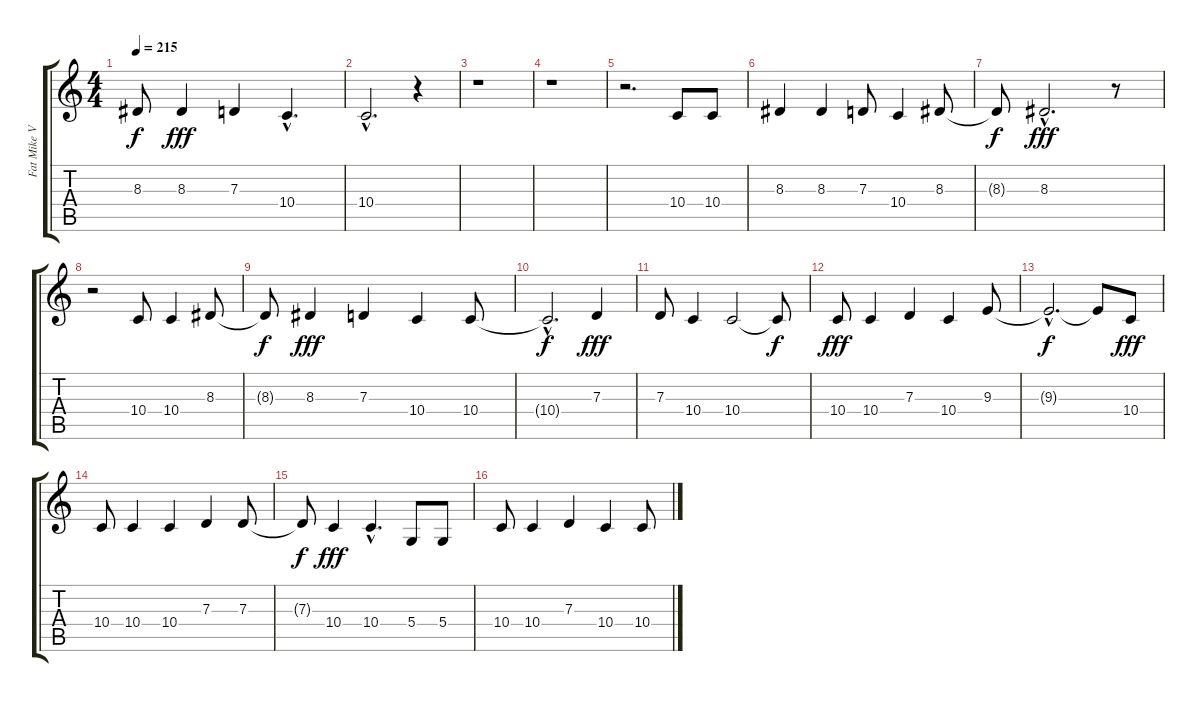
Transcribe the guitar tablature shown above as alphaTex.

\track ("Fat Mike Vocals" "Fat Mike V") {instrument tenorsax}
\staff {score tabs}
\tuning (E4 B3 G3 D3 A2 E2) {hide}
\ts (4 4)
\tempo 215
\clef g2
\ks c
8.3{t}.8{dy f} 8.3.4{dy fff} 7.3.4 10.4{hac}.4{d} |
10.4{hac}.2{d} r.4 |
r.1 |
r.1 |
r.2{d} 10.4.8 10.4.8 |
8.3.4 8.3.4 7.3.8 10.4.4 8.3.8 |
8.3{t}.8{dy f} 8.3{hac}.2{d dy fff} r.8 |
r.2 10.4.8 10.4.4 8.3.8 |
8.3{t}.8{dy f} 8.3.4{dy fff} 7.3.4 10.4.4 10.4.8 |
10.4{hac t}.2{d dy f} 7.3.4{dy fff} |
7.3.8 10.4.4 10.4.2 10.4{t}.8{dy f} |
10.4.8{dy fff} 10.4.4 7.3.4 10.4.4 9.3.8 |
9.3{hac t}.2{d dy f} 9.3{t}.8 10.4.8{dy fff} |
10.4.8 10.4.4 10.4.4 7.3.4 7.3.8 |
7.3{t}.8{dy f} 10.4.4{dy fff} 10.4{hac}.4{d} 5.4.8 5.4.8 |
10.4.8 10.4.4 7.3.4 10.4.4 10.4.8
